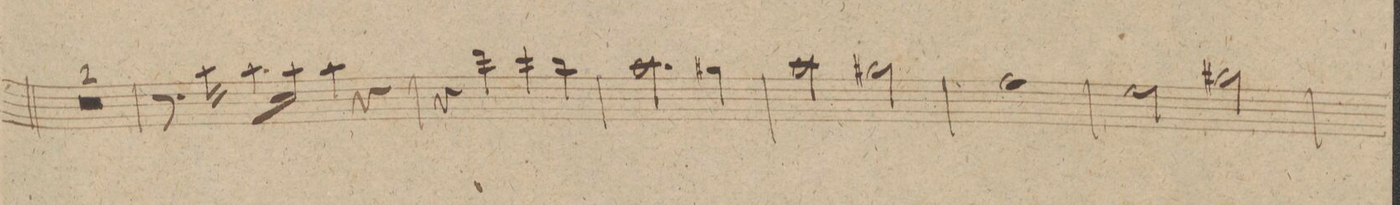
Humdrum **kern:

**kern	**dynam
*I"Flauto. 2do	*
*clefG2	*
*k[]	*
*met(c|)	*
*M2/2	*
0r	.
=33	=33
=34	=34
8.r	.
16aa\	.
8.aa\L	.
16aa\Jk	.
4aa\	.
4r	.
=35	=35
4r	.
4ddd\	.
4ccc\	.
4bb\	.
=36	=36
*2\right	*
2.aa\	.
4gg#X\	.
=37	=37
2aa\	.
2gg#X\	.
=38	=38
1ff	.
=39	=39
2ee\	.
2gg#X\	.
=40	=40
*-	*-
